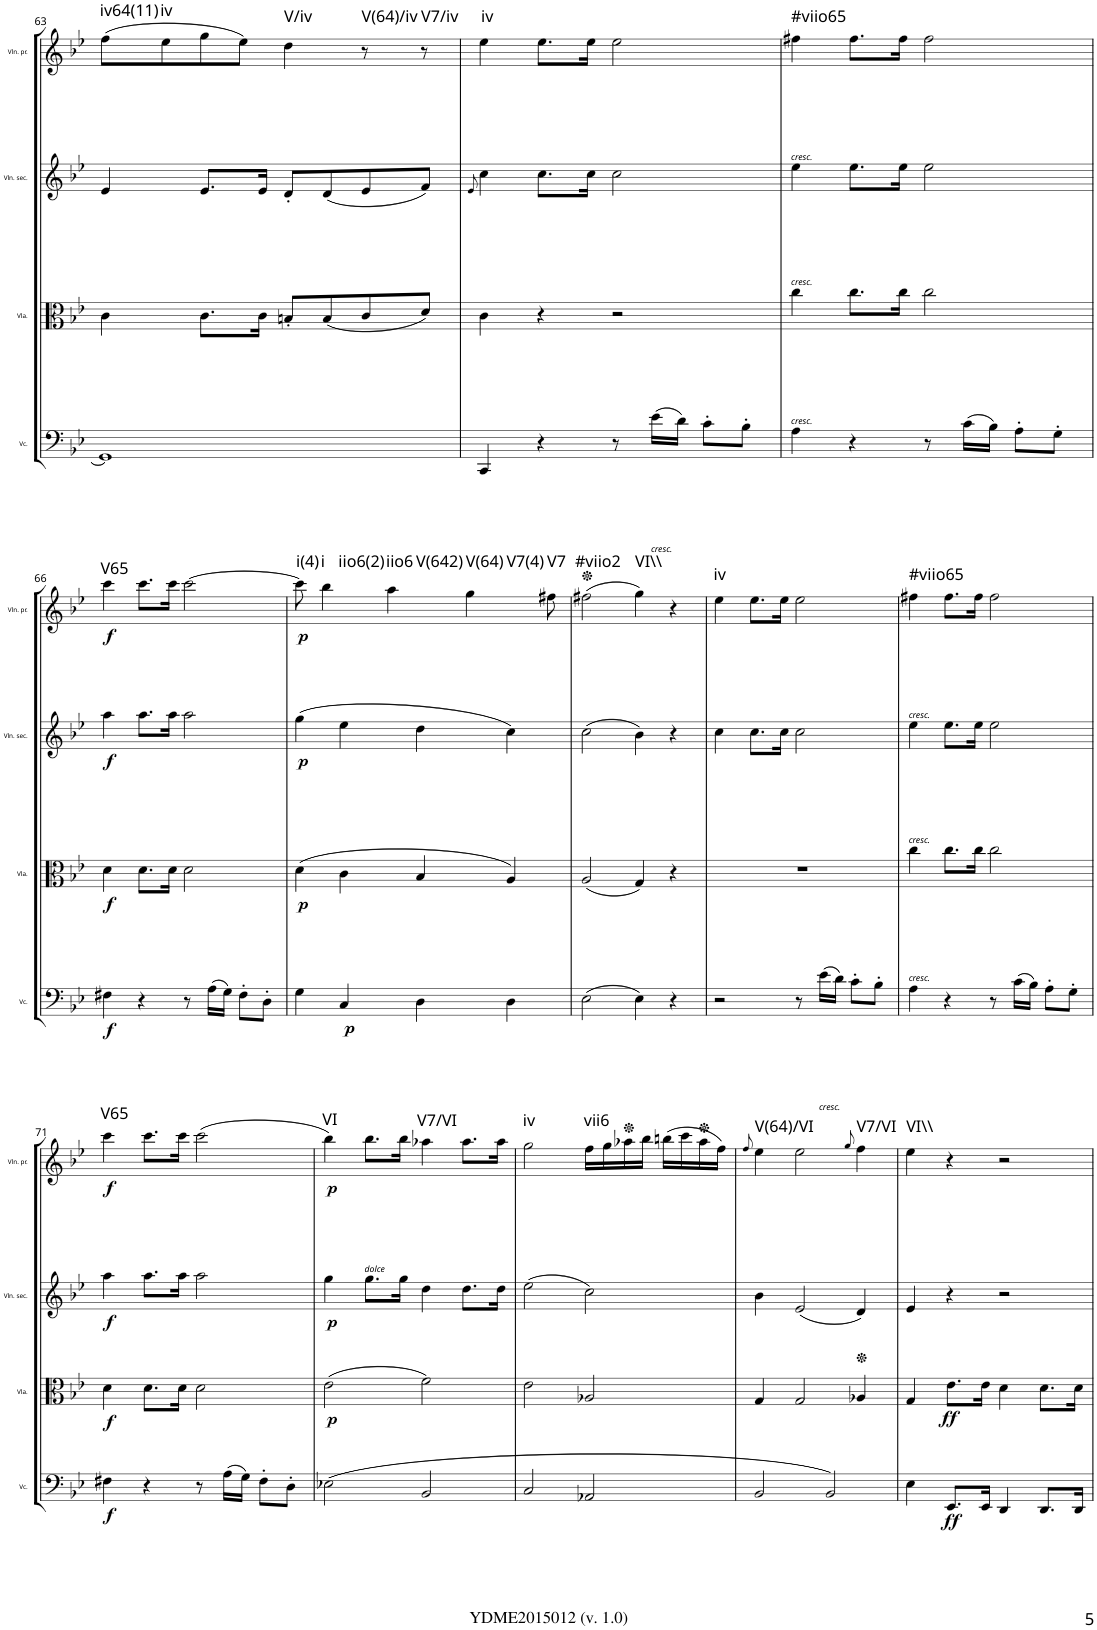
**kern	**dynam	**kern	**dynam	**kern	**dynam	**kern	**dynam	**harte
*part4	*part4	*part3	*part3	*part2	*part2	*part1	*part1	*part1
*staff4	*staff4	*staff3	*staff3	*staff2	*staff2	*staff1	*staff1	*
*I"Violoncelle	*	*I"Viola	*	*I"Violino secondo	*	*I"Violino primo	*	*
*I'Vc.	*	*I'Vla.	*	*I'Vln. sec.	*	*I'Vln. pr.	*	*
!!LO:PB:g=z
*clefF4	*	*clefC3	*	*clefG2	*	*clefG2	*	*
*k[b-e-]	*	*k[b-e-]	*	*k[b-e-]	*	*k[b-e-]	*	*
*B-:	*	*B-:	*	*B-:	*	*B-:	*	*
*M2/2	*	*M2/2	*	*M2/2	*	*M2/2	*	*
*met(c|)	*	*met(c|)	*	*met(c|)	*	*met(c|)	*	*
=63	=63	=63	=63	=63	=63	=63	=63	=63
!	!	!	!	!	!	!	!	!LO:H:kt=iv64(11)
1GG]	.	4c\	.	4e-/	.	(>8ff\L	.	N
!	!	!	!	!	!	!	!	!LO:H:kt=iv
.	.	.	.	.	.	8ee-\	.	N
.	.	8.c\L	.	8.e-/L	.	8gg\	.	.
.	.	.	.	.	.	8ee-\J)	.	.
.	.	16c\Jk	.	16e-/Jk	.	.	.	.
!	!	!	!	!	!	!	!	!LO:H:kt=V/iv
.	.	8Bn'/L	.	8d'/L	.	4dd\	.	N
.	.	(<8B/	.	(<8d/	.	.	.	.
!	!	!	!	!	!	!	!	!LO:H:kt=V(64)/iv
.	.	8c/	.	8e-/	.	8r	.	N
!	!	!	!	!	!	!	!	!LO:H:kt=V7/iv
.	.	8d/J)	.	8f/J)	.	8r	.	N
=64	=64	=64	=64	=64	=64	=64	=64	=64
.	.	.	.	8qe-/	.	.	.	.
!	!	!	!	!	!	!	!	!LO:H:kt=iv
4CC/	.	4c\	.	4cc\	.	4ee-\	.	N
4r	.	4r	.	8.cc\L	.	8.ee-\L	.	.
.	.	.	.	16cc\Jk	.	16ee-\Jk	.	.
8r	.	2r	.	2cc\	.	2ee-\	.	.
!LO:TX:b:i:t=cresc.	!	!	!	!	!	!	!	!
(>16e-\LL	.	.	.	.	.	.	.	.
16d\JJ)	.	.	.	.	.	.	.	.
8c'\L	.	.	.	.	.	.	.	.
8B-'\J	.	.	.	.	.	.	.	.
=65	=65	=65	=65	=65	=65	=65	=65	=65
!	!	!	!	!	!	!LO:TX:b:i:t=cresc.	!	!
!	!	!	!	!LO:TX:b:i:t=cresc.	!	!	!	!
!	!	!LO:TX:b:i:t=cresc.	!	!	!	!	!	!LO:H:kt=#viio65
4A\	.	4cc\	.	4ee-\	.	4ff#X\	.	N
4r	.	8.cc\L	.	8.ee-\L	.	8.ff#\L	.	.
.	.	16cc\Jk	.	16ee-\Jk	.	16ff#\Jk	.	.
8r	.	2cc\	.	2ee-\	.	2ff#\	.	.
(>16c\LL	.	.	.	.	.	.	.	.
16B-\JJ)	.	.	.	.	.	.	.	.
8A'\L	.	.	.	.	.	.	.	.
8G'\J	.	.	.	.	.	.	.	.
!!LO:LB:g=z
=66	=66	=66	=66	=66	=66	=66	=66	=66
!	!LO:DY:b	!	!LO:DY:b	!	!LO:DY:b	!	!LO:DY:b	!LO:H:kt=V65
4F#X\	f	4d\	f	4aa\	f	4ccc\	f	N
4r	.	8.d\L	.	8.aa\L	.	8.ccc\L	.	.
.	.	16d\Jk	.	16aa\Jk	.	16ccc\Jk	.	.
8r	.	2d\	.	2aa\	.	[2ccc\	.	.
(>16A\LL	.	.	.	.	.	.	.	.
16G\JJ)	.	.	.	.	.	.	.	.
8F#'\L	.	.	.	.	.	.	.	.
8D'\J	.	.	.	.	.	.	.	.
=67	=67	=67	=67	=67	=67	=67	=67	=67
!	!	!	!LO:DY:b	!	!LO:DY:b	!	!LO:DY:b	!LO:H:kt=i(4)
4G\	.	(>4d\	p	(>4gg\	p	8ccc\]	p	N
!	!	!	!	!	!	!	!	!LO:H:n=1:kt=i
!	!	!	!	!	!	!	!	!LO:H:n=2:kt=iio6(2)
.	.	.	.	.	.	4bb-\	.	N N
!	!LO:DY:b	!	!	!	!	!	!	!
4C/	p	4c\	.	4ee-\	.	.	.	.
!	!	!	!	!	!	!	!	!LO:H:n=1:kt=iio6
!	!	!	!	!	!	!	!	!LO:H:n=2:kt=V(642)
.	.	.	.	.	.	4aa\	.	N N
4D\	.	4B-/	.	4dd\	.	.	.	.
!	!	!	!	!	!	!	!	!LO:H:n=1:kt=V(64)
!	!	!	!	!	!	!	!	!LO:H:n=2:kt=V7(4)
.	.	.	.	.	.	4gg\	.	N N
4D\	.	4A/)	.	4cc\)	.	.	.	.
!	!	!	!	!	!	!	!	!LO:H:kt=V7
.	.	.	.	.	.	8ff#X\	.	N
=68	=68	=68	=68	=68	=68	=68	=68	=68
!	!	!	!	!	!	!	!	!LO:H:kt=#viio2
(>2E-\	.	(<2A/	.	(>2cc\	.	(>2ff#X\	.	N
!	!	!	!	!	!	!	!	!LO:H:kt=VI\\
4E-\)	.	4G/)	.	4b-\)	.	4gg\)	.	N
4r	.	4r	.	4r	.	4r	.	.
=69	=69	=69	=69	=69	=69	=69	=69	=69
!	!	!	!	!	!	!	!	!LO:H:kt=iv
2r	.	1r	.	4cc\	.	4ee-\	.	N
.	.	.	.	8.cc\L	.	8.ee-\L	.	.
.	.	.	.	16cc\Jk	.	16ee-\Jk	.	.
8r	.	.	.	2cc\	.	2ee-\	.	.
!LO:TX:b:i:t=cresc.	!	!	!	!	!	!	!	!
(>16e-\LL	.	.	.	.	.	.	.	.
16d\JJ)	.	.	.	.	.	.	.	.
8c'\L	.	.	.	.	.	.	.	.
8B-'\J	.	.	.	.	.	.	.	.
=70	=70	=70	=70	=70	=70	=70	=70	=70
!	!	!	!	!	!	!LO:TX:b:i:t=cresc.	!	!
!	!	!	!	!LO:TX:b:i:t=cresc.	!	!	!	!
!	!	!LO:TX:b:i:t=cresc.	!	!	!	!	!	!LO:H:kt=#viio65
4A\	.	4cc\	.	4ee-\	.	4ff#X\	.	N
4r	.	8.cc\L	.	8.ee-\L	.	8.ff#\L	.	.
.	.	16cc\Jk	.	16ee-\Jk	.	16ff#\Jk	.	.
8r	.	2cc\	.	2ee-\	.	2ff#\	.	.
(>16c\LL	.	.	.	.	.	.	.	.
16B-\JJ)	.	.	.	.	.	.	.	.
8A'\L	.	.	.	.	.	.	.	.
8G'\J	.	.	.	.	.	.	.	.
!!LO:LB:g=z
=71	=71	=71	=71	=71	=71	=71	=71	=71
!	!LO:DY:b	!	!LO:DY:b	!	!LO:DY:b	!	!LO:DY:b	!LO:H:kt=V65
4F#X\	f	4d\	f	4aa\	f	4ccc\	f	N
4r	.	8.d\L	.	8.aa\L	.	8.ccc\L	.	.
.	.	16d\Jk	.	16aa\Jk	.	16ccc\Jk	.	.
8r	.	2d\	.	2aa\	.	(>2ccc\	.	.
(>16A\LL	.	.	.	.	.	.	.	.
16G\JJ)	.	.	.	.	.	.	.	.
8F#'\L	.	.	.	.	.	.	.	.
8D'\J	.	.	.	.	.	.	.	.
=72	=72	=72	=72	=72	=72	=72	=72	=72
!	!	!	!LO:DY:b	!	!LO:DY:b	!	!LO:DY:b	!LO:H:kt=VI
(>2E-X\	.	(>2e-\	p	4gg\	p	4bb-\)	p	N
!	!	!	!	!	!	!LO:TX:b:i:t=dolce	!	!
.	.	.	.	8.gg\L	.	8.bb-\L	.	.
.	.	.	.	16gg\Jk	.	16bb-\Jk	.	.
!	!	!	!	!	!	!	!	!LO:H:kt=V7/VI
2BB-/	.	2f\)	.	4dd\	.	4aa-X\	.	N
.	.	.	.	8.dd\L	.	8.aa-\L	.	.
.	.	.	.	16dd\Jk	.	16aa-\Jk	.	.
=73	=73	=73	=73	=73	=73	=73	=73	=73
!	!	!	!	!	!	!	!	!LO:H:kt=iv
2C/	.	2e-\	.	(>2ee-\	.	2gg\	.	N
!	!	!	!	!	!	!	!	!LO:H:kt=vii6
2AA-X/	.	2A-X/	.	2cc\)	.	16ff\LL	.	N
.	.	.	.	.	.	16gg\	.	.
.	.	.	.	.	.	16aa-X\	.	.
.	.	.	.	.	.	16bb-\JJ	.	.
.	.	.	.	.	.	(>16bbn\LL	.	.
.	.	.	.	.	.	16ccc\	.	.
.	.	.	.	.	.	16aa-\	.	.
.	.	.	.	.	.	16ff\JJ)	.	.
=74	=74	=74	=74	=74	=74	=74	=74	=74
.	.	.	.	.	.	8qff/	.	.
!	!	!	!	!	!	!	!	!LO:H:kt=V(64)/VI
2BB-/	.	4G/	.	4b-\	.	4ee-\	.	N
.	.	2G/	.	(<2e-/	.	2ee-\	.	.
2BB-/)	.	.	.	.	.	.	.	.
.	.	.	.	.	.	8qgg/	.	.
!	!	!	!	!	!	!	!	!LO:H:kt=V7/VI
.	.	4A-X/	.	4d/)	.	4ff\	.	N
=75	=75	=75	=75	=75	=75	=75	=75	=75
!	!	!	!	!	!	!	!	!LO:H:kt=VI\\
4E-\	.	4G/	.	4e-/	.	4ee-\	.	N
!	!LO:DY:b	!	!LO:DY:b	!	!	!	!	!
8.EE-/L	ff	8.e-\L	ff	4r	.	4r	.	.
16EE-/Jk	.	16e-\Jk	.	.	.	.	.	.
4DD/	.	4d\	.	2r	.	2r	.	.
8.DD/L	.	8.d\L	.	.	.	.	.	.
16DD/Jk	.	16d\Jk	.	.	.	.	.	.
=	=	=	=	=	=	=	=	=
*-	*-	*-	*-	*-	*-	*-	*-	*-
